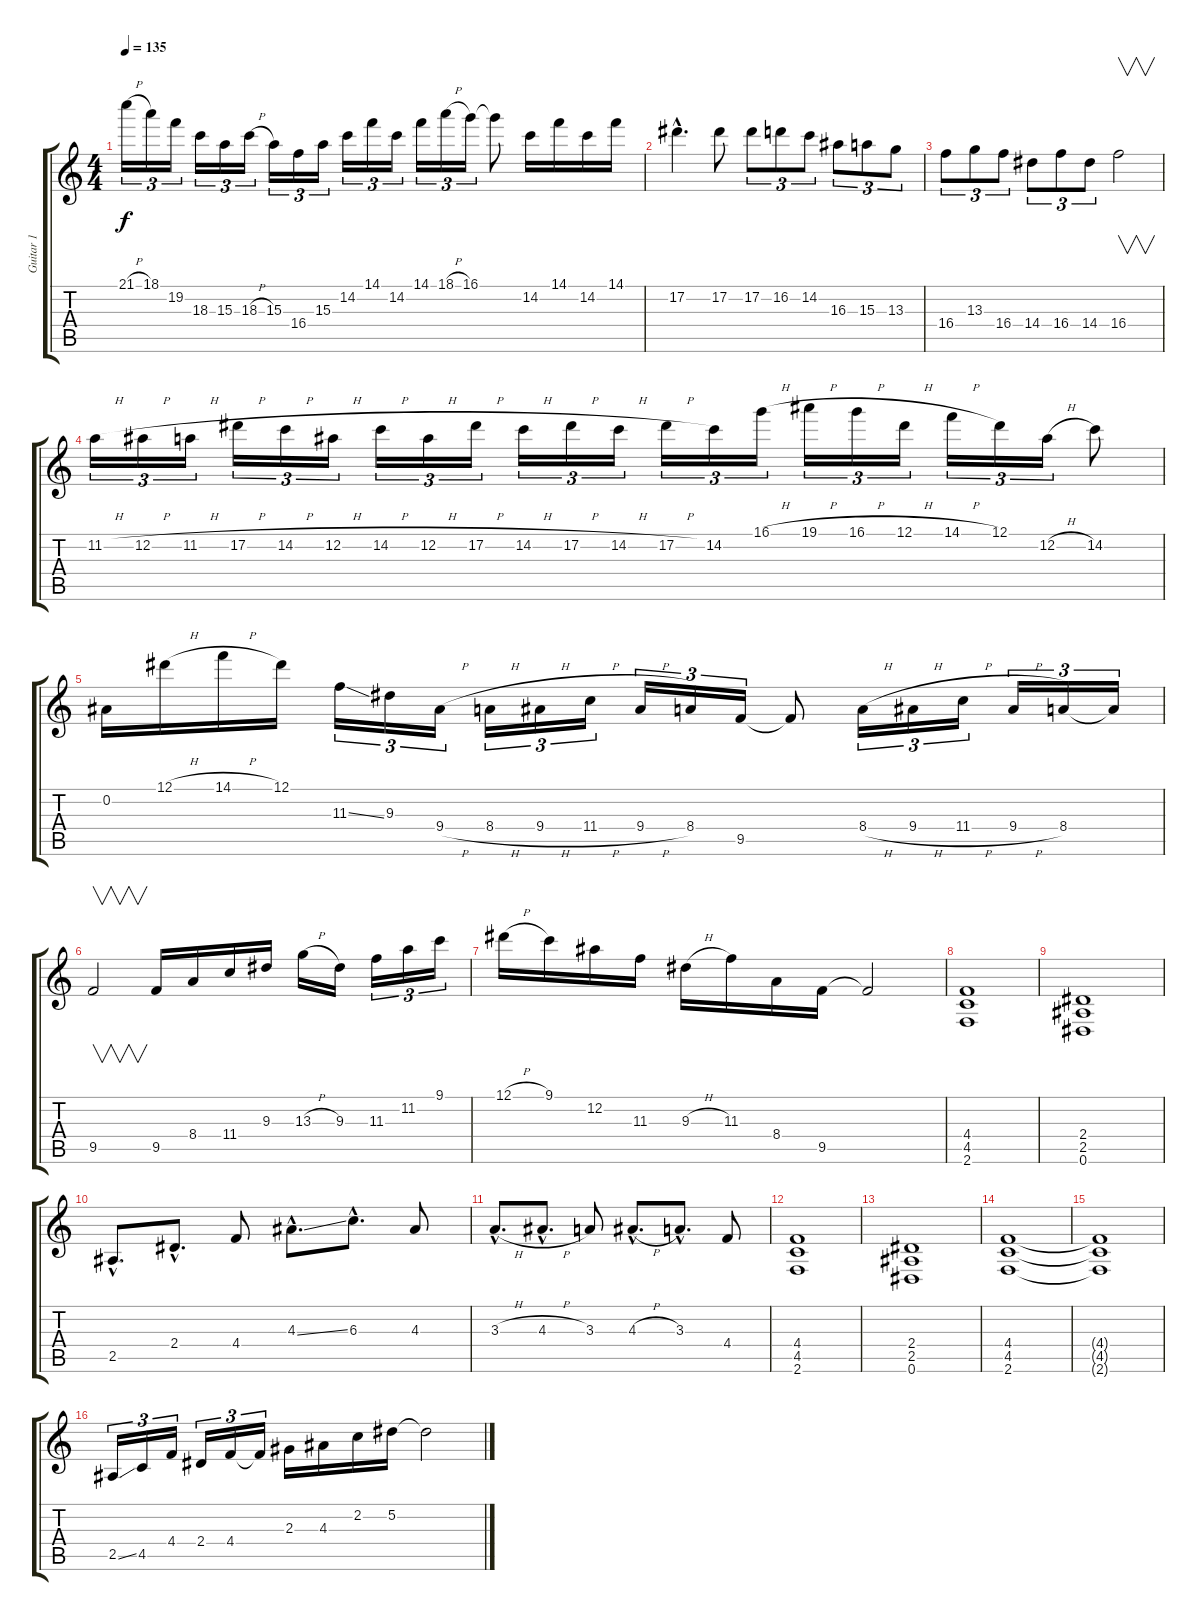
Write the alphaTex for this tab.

\track ("Guitar 1" "Guitar 1") {instrument distortionguitar}
\staff {score tabs}
\tuning (Eb4 Bb3 Gb3 Db3 Ab2 Eb2) {hide}
\ts (4 4)
\tempo 135
\clef g2
\ks c
21.1{h}.16{tu (3 2) dy f} 18.1.16{tu (3 2)} 19.2.16{tu (3 2)} 18.3.16{tu (3 2)} 15.3.16{tu (3 2)} 18.3{h}.16{tu (3 2)} 15.3.16{tu (3 2)} 16.4.16{tu (3 2)} 15.3.16{tu (3 2)} 14.2.16{tu (3 2)} 14.1.16{tu (3 2)} 14.2.16{tu (3 2)} 14.1.16{tu (3 2)} 18.1{h}.16{tu (3 2)} 16.1.16{tu (3 2)} 16.1{t}.8 14.2.16 14.1.16 14.2.16 14.1.16 |
17.2{hac}.4{d} 17.2.8 17.2.8{tu (3 2)} 16.2.8{tu (3 2)} 14.2.8{tu (3 2)} 16.3.8{tu (3 2)} 15.3.8{tu (3 2)} 13.3.8{tu (3 2)} |
16.4.8{tu (3 2)} 13.3.8{tu (3 2)} 16.4.8{tu (3 2)} 14.4.8{tu (3 2)} 16.4.8{tu (3 2)} 14.4.8{tu (3 2)} 16.4.2{v} |
11.2{h}.16{tu (3 2)} 12.2{h}.16{tu (3 2)} 11.2{h}.16{tu (3 2)} 17.2{h}.16{tu (3 2)} 14.2{h}.16{tu (3 2)} 12.2{h}.16{tu (3 2)} 14.2{h}.16{tu (3 2)} 12.2{h}.16{tu (3 2)} 17.2{h}.16{tu (3 2)} 14.2{h}.16{tu (3 2)} 17.2{h}.16{tu (3 2)} 14.2{h}.16{tu (3 2)} 17.2{h}.16{tu (3 2)} 14.2.16{tu (3 2)} 16.1{h}.16{tu (3 2)} 19.1{h}.16{tu (3 2)} 16.1{h}.16{tu (3 2)} 12.1{h}.16{tu (3 2)} 14.1{h}.16{tu (3 2)} 12.1.16{tu (3 2)} 12.2{h}.16{tu (3 2)} 14.2.8 |
0.2.16 12.1{h}.16 14.1{h}.16 12.1.16 11.3{ss}.16{tu (3 2)} 9.3.16{tu (3 2)} 9.4{h}.16{tu (3 2)} 8.4{h}.16{tu (3 2)} 9.4{h}.16{tu (3 2)} 11.4{h}.16{tu (3 2)} 9.4{h}.16{tu (3 2)} 8.4.16{tu (3 2)} 9.5.16{tu (3 2)} 9.5{t}.8 8.4{h}.16{tu (3 2)} 9.4{h}.16{tu (3 2)} 11.4{h}.16{tu (3 2)} 9.4{h}.16{tu (3 2)} 8.4.16{tu (3 2)} 8.4{t}.16{tu (3 2)} |
9.5.2{v} 9.5.16 8.4.16 11.4.16 9.3.16 13.3{h}.16 9.3.16 11.3.16{tu (3 2)} 11.2.16{tu (3 2)} 9.1.16{tu (3 2)} |
12.1{h}.16 9.1.16 12.2.16 11.3.16 9.3{h}.16 11.3.16 8.4.16 9.5.16 9.5{t}.2 |
(4.4 4.5 2.6).1 |
(2.4 2.5 0.6).1 |
2.5{hac}.8{d} 2.4{hac}.8{d} 4.4.8 4.3{ss hac}.8{d} 6.3{hac}.8{d} 4.3.8 |
3.3{h hac}.8{d} 4.3{h hac}.8{d} 3.3.8 4.3{h hac}.8{d} 3.3{hac}.8{d} 4.4.8 |
(4.4 4.5 2.6).1 |
(2.4 2.5 0.6).1 |
(4.4 4.5 2.6).1 |
(4.4{t} 4.5{t} 2.6{t}).1 |
2.5{ss}.16{tu (3 2)} 4.5.16{tu (3 2)} 4.4.16{tu (3 2)} 2.4.16{tu (3 2)} 4.4.16{tu (3 2)} 4.4{t}.16{tu (3 2)} 2.3.16 4.3.16 2.2.16 5.2.16 5.2{t}.2
